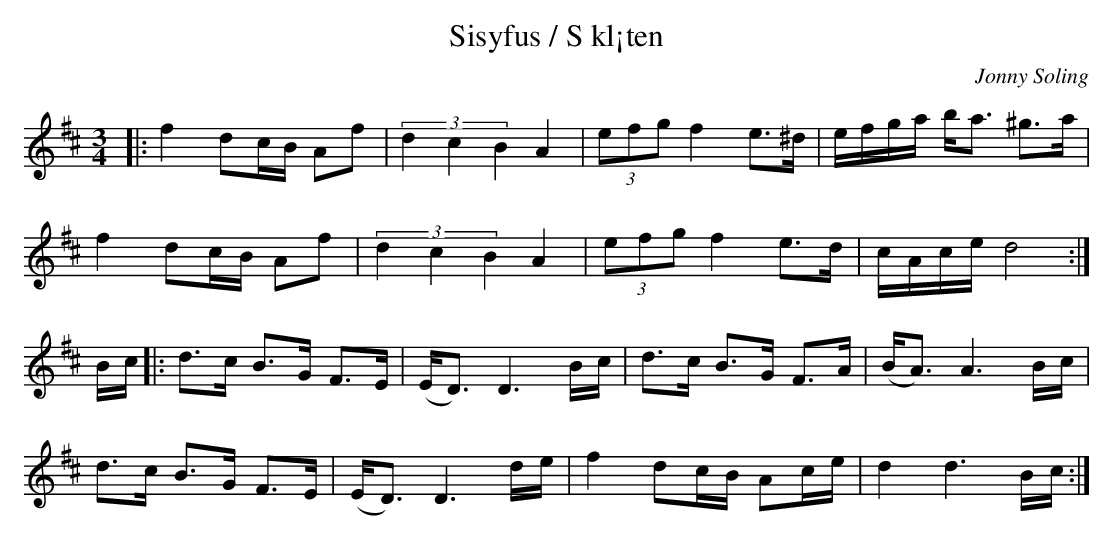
X:1
T:Sisyfus / S kl¡ten
C:Jonny Soling
M:3/4
L:1/8
K:D
     |: f2  dc/2B/2 Af | (3d2c2B2 A2   | (3efg f2      e>^d  | e/f/g/a/ b<a ^g>a   |
        f2  dc/B/ Af   | (3d2c2B2 A2   | (3efg f2      e>d   | c/A/c/e/ d4        :|
B/c/ |: d>c B>G F>E    | (E<D) D3 B/c/ | d>c   B>G     F>A   | (B<A)    A3  B/c/   |
        d>c B>G F>E    | (E<D) D3 d/e/ | f2    dc/2B/2 Ac/e/ | d2       d3  B/c/  :|
